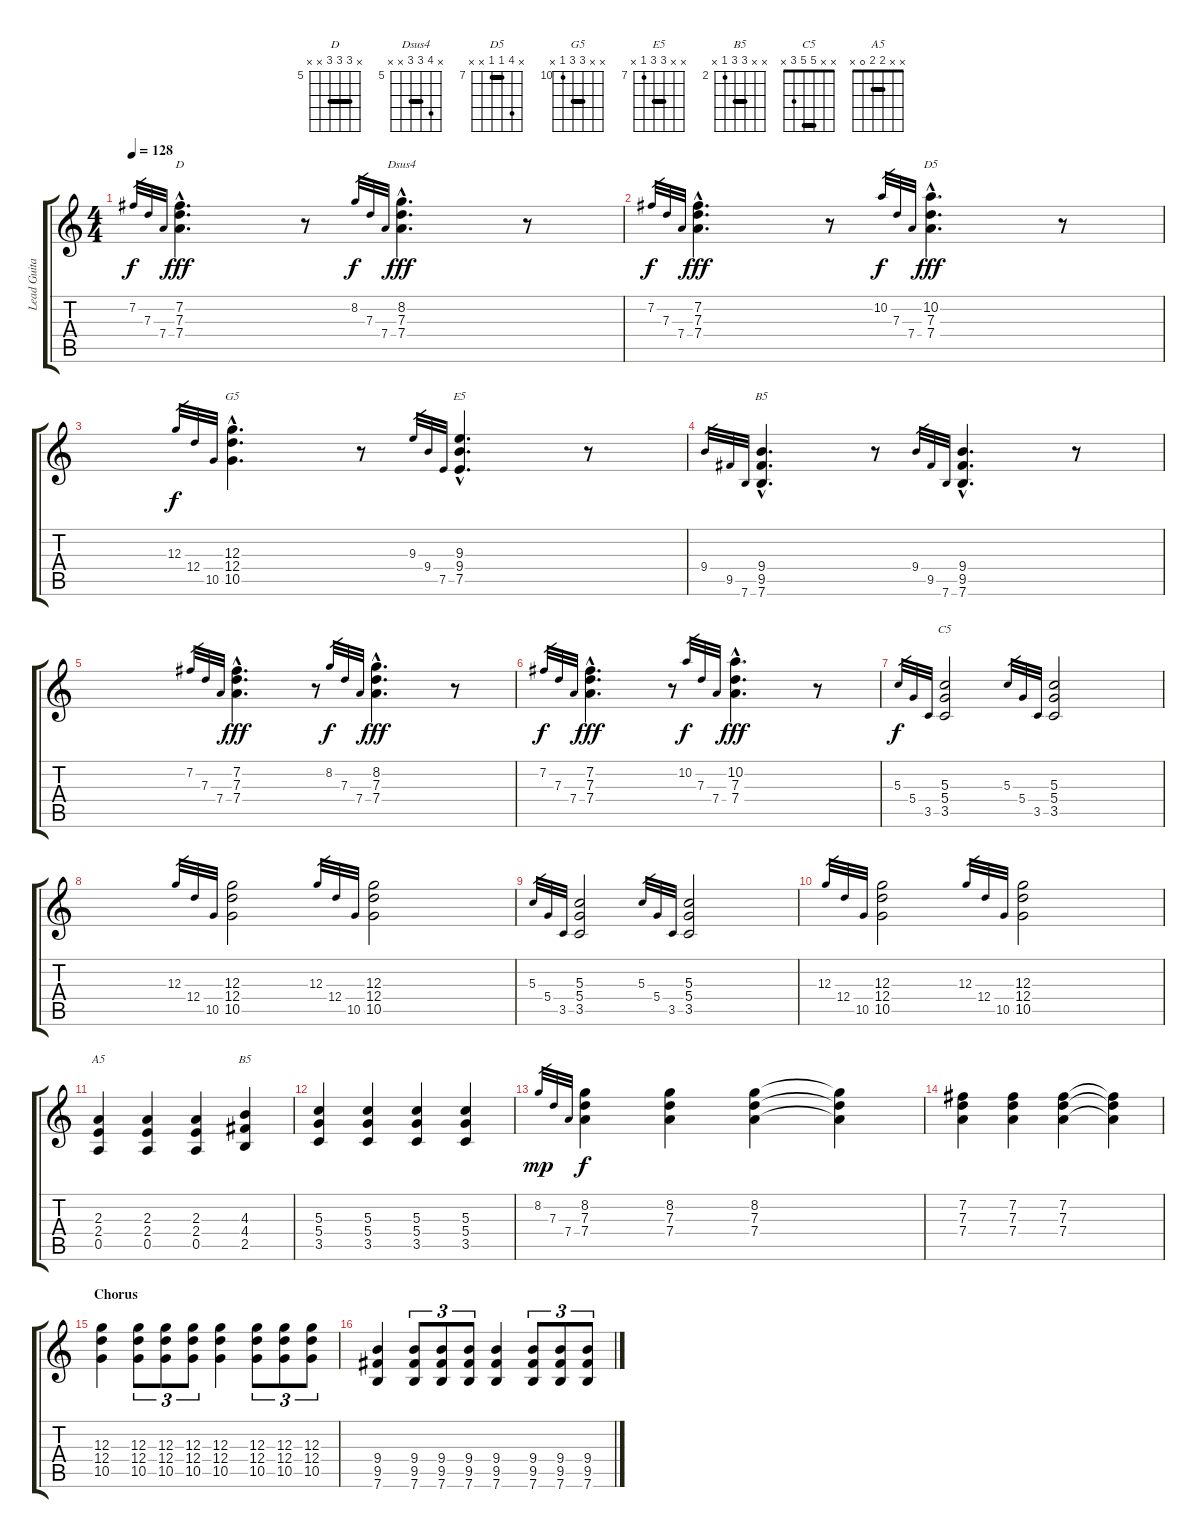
\track ("Lead Guitar" "Lead Guita") {instrument distortionguitar}
\staff {score tabs}
\tuning (E4 B3 G3 D3 A2 E2) {hide}
\chord ("D" x 7 7 7 x x) {firstfret 5 barre 7}
\chord ("Dsus4" x 8 7 7 x x) {firstfret 5 barre 7}
\chord ("D5" x 10 7 7 x x) {firstfret 7 barre 7}
\chord ("G5" x x 12 12 10 x) {firstfret 10 barre 12}
\chord ("E5" x x 9 9 7 x) {firstfret 7 barre 9}
\chord ("B5" x x x 9 9 7) {firstfret 7 barre 9}
\chord ("C5" x x 5 5 3 x) {barre 5}
\chord ("A5" x x 2 2 0 x) {barre 2}
\chord ("B5" x x 4 4 2 x) {firstfret 2 barre 4}
\ts (4 4)
\tempo 128
\clef g2
\ks c
7.2.32{gr dy f} 7.3.32{gr} 7.4.32{gr} (7.2{hac} 7.3{hac} 7.4{hac}).4{d ch "D" dy fff} r.8 8.2.32{gr dy f} 7.3.32{gr} 7.4.32{gr} (8.2{hac} 7.3{hac} 7.4{hac}).4{d ch "Dsus4" dy fff} r.8 |
7.2.32{gr dy f} 7.3.32{gr} 7.4.32{gr} (7.2{hac} 7.3{hac} 7.4{hac}).4{d dy fff} r.8 10.2.32{gr dy f} 7.3.32{gr} 7.4.32{gr} (10.2{hac} 7.3{hac} 7.4{hac}).4{d ch "D5" dy fff} r.8 |
12.3.32{gr dy f} 12.4.32{gr} 10.5.32{gr} (12.3{hac} 12.4{hac} 10.5{hac}).4{d ch "G5"} r.8 9.3.32{gr} 9.4.32{gr} 7.5.32{gr} (9.3{hac} 9.4{hac} 7.5{hac}).4{d ch "E5"} r.8 |
9.4.32{gr} 9.5.32{gr} 7.6.32{gr} (9.4{hac} 9.5{hac} 7.6{hac}).4{d ch "B5"} r.8 9.4.32{gr} 9.5.32{gr} 7.6.32{gr} (9.4{hac} 9.5{hac} 7.6{hac}).4{d} r.8 |
7.2.32{gr} 7.3.32{gr} 7.4.32{gr} (7.2{hac} 7.3{hac} 7.4{hac}).4{d dy fff} r.8 8.2.32{gr dy f} 7.3.32{gr} 7.4.32{gr} (8.2{hac} 7.3{hac} 7.4{hac}).4{d dy fff} r.8 |
7.2.32{gr dy f} 7.3.32{gr} 7.4.32{gr} (7.2{hac} 7.3{hac} 7.4{hac}).4{d dy fff} r.8 10.2.32{gr dy f} 7.3.32{gr} 7.4.32{gr} (10.2{hac} 7.3{hac} 7.4{hac}).4{d dy fff} r.8 |
5.3.32{gr dy f} 5.4.32{gr} 3.5.32{gr} (5.3 5.4 3.5).2{ch "C5"} 5.3.32{gr} 5.4.32{gr} 3.5.32{gr} (5.3 5.4 3.5).2 |
12.3.32{gr} 12.4.32{gr} 10.5.32{gr} (12.3 12.4 10.5).2 12.3.32{gr} 12.4.32{gr} 10.5.32{gr} (12.3 12.4 10.5).2 |
5.3.32{gr} 5.4.32{gr} 3.5.32{gr} (5.3 5.4 3.5).2 5.3.32{gr} 5.4.32{gr} 3.5.32{gr} (5.3 5.4 3.5).2 |
12.3.32{gr} 12.4.32{gr} 10.5.32{gr} (12.3 12.4 10.5).2 12.3.32{gr} 12.4.32{gr} 10.5.32{gr} (12.3 12.4 10.5).2 |
(2.3 2.4 0.5).4{ch "A5"} (2.3 2.4 0.5).4 (2.3 2.4 0.5).4 (4.3 4.4 2.5).4{ch "B5"} |
(5.3 5.4 3.5).4 (5.3 5.4 3.5).4 (5.3 5.4 3.5).4 (5.3 5.4 3.5).4 |
8.2.32{gr dy mp} 7.3.32{gr} 7.4.32{gr} (8.2 7.3 7.4).4{dy f} (8.2 7.3 7.4).4 (8.2 7.3 7.4).4 (8.2{t} 7.3{t} 7.4{t}).4 |
(7.2 7.3 7.4).4 (7.2 7.3 7.4).4 (7.2 7.3 7.4).4 (7.2{t} 7.3{t} 7.4{t}).4 |
\section ("" "Chorus")
(12.3 12.4 10.5).4 (12.3 12.4 10.5).8{tu (3 2)} (12.3 12.4 10.5).8{tu (3 2)} (12.3 12.4 10.5).8{tu (3 2)} (12.3 12.4 10.5).4 (12.3 12.4 10.5).8{tu (3 2)} (12.3 12.4 10.5).8{tu (3 2)} (12.3 12.4 10.5).8{tu (3 2)} |
(9.4 9.5 7.6).4 (9.4 9.5 7.6).8{tu (3 2)} (9.4 9.5 7.6).8{tu (3 2)} (9.4 9.5 7.6).8{tu (3 2)} (9.4 9.5 7.6).4 (9.4 9.5 7.6).8{tu (3 2)} (9.4 9.5 7.6).8{tu (3 2)} (9.4 9.5 7.6).8{tu (3 2)}
